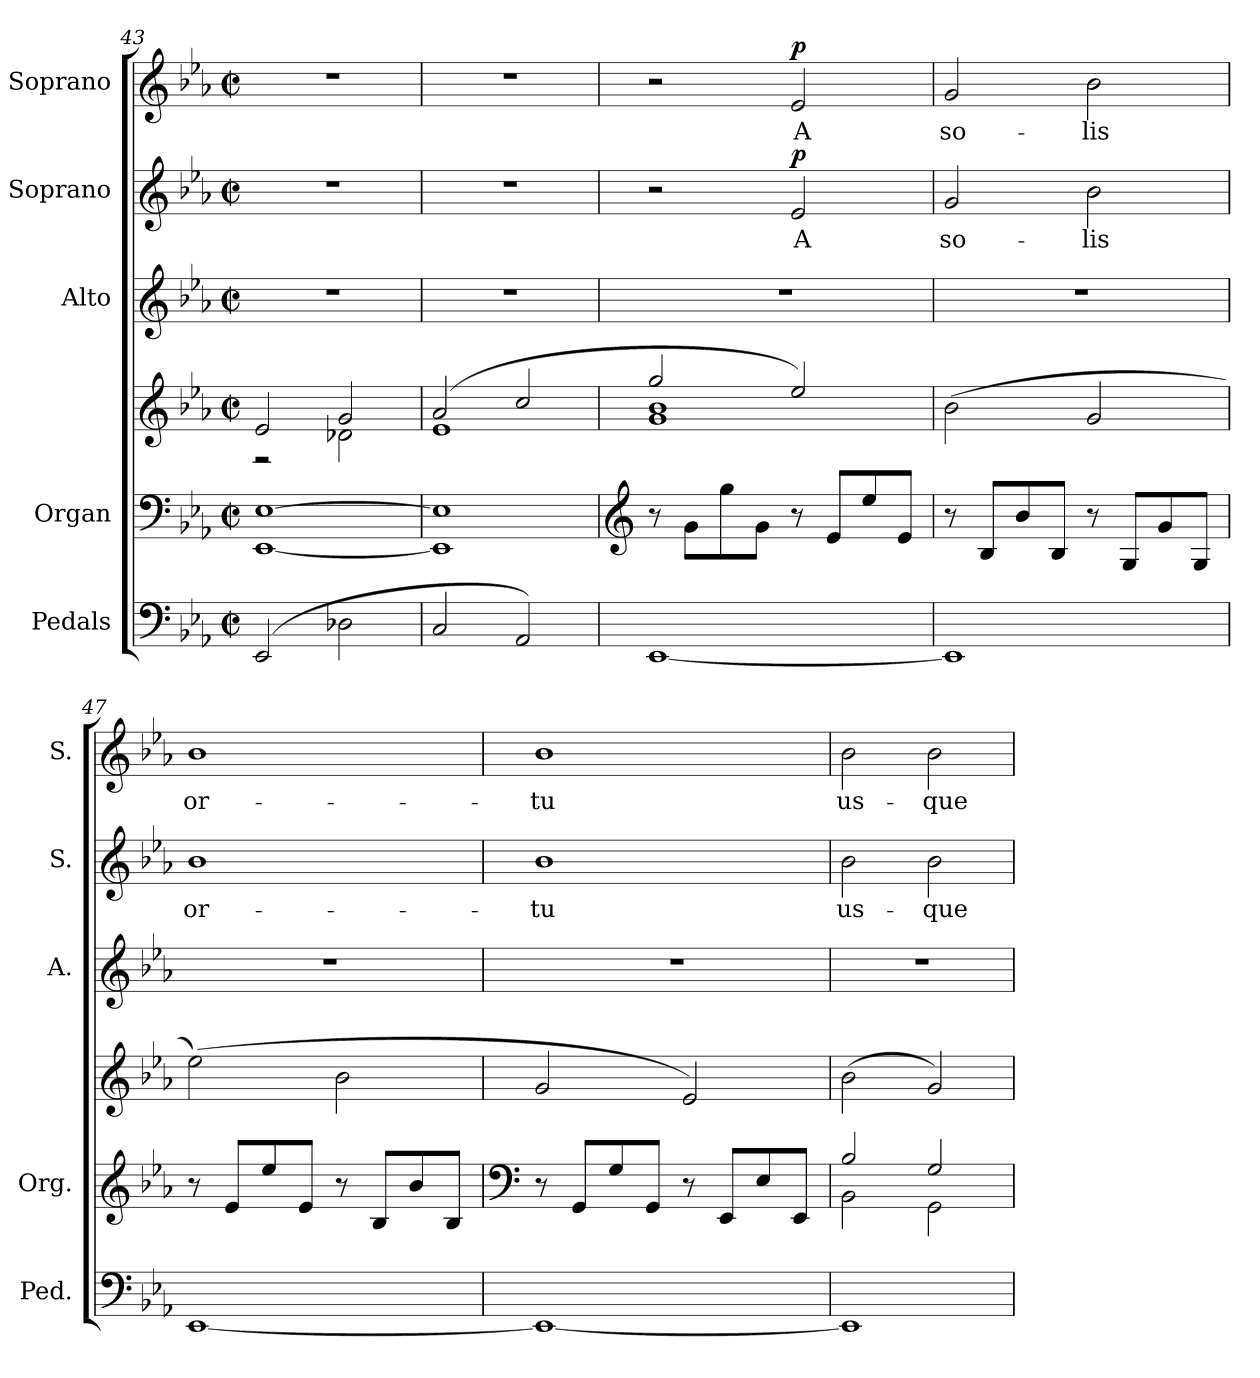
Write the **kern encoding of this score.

**kern	**kern	**kern	**kern	**kern	**text	**dynam	**kern	**text	**dynam
*part5	*part4	*part4	*part3	*part2	*part2	*part2	*part1	*part1	*part1
*staff6	*staff5	*staff4	*staff3	*staff2	*staff2	*staff2	*staff1	*staff1	*staff1
*I"Pedals	*I"Organ	*	*I"Alto	*I"Soprano	*	*	*I"Soprano	*	*
*I'Ped.	*I'Org.	*	*I'A.	*I'S.	*	*	*I'S.	*	*
*clefF4	*clefF4	*clefG2	*clefG2	*clefG2	*	*	*clefG2	*	*
*k[b-e-a-]	*k[b-e-a-]	*k[b-e-a-]	*k[b-e-a-]	*k[b-e-a-]	*	*	*k[b-e-a-]	*	*
*E-:	*E-:	*E-:	*E-:	*E-:	*	*	*E-:	*	*
*M2/2	*M2/2	*M2/2	*M2/2	*M2/2	*	*	*M2/2	*	*
*met(c|)	*met(c|)	*met(c|)	*met(c|)	*met(c|)	*	*	*met(c|)	*	*
=43	=43	=43	=43	=43	=43	=43	=43	=43	=43
*	*	*^	*	*	*	*	*	*	*
(2EE-i/	[1EE-i [1E-i	2e-i/	2r	1r	1r	.	.	1r	.	.
2D-Xi\	.	2gi/	2d-Xi\	.	.	.	.	.	.	.
=44	=44	=44	=44	=44	=44	=44	=44	=44	=44	=44
2Ci/	1EE-i] 1E-i]	(2a-i/	1e-i	1r	1r	.	.	1r	.	.
2AA-i/)	.	2cci/	.	.	.	.	.	.	.	.
=45	=45	=45	=45	=45	=45	=45	=45	=45	=45	=45
*	*clefG2	*	*	*	*	*	*	*	*	*
[1EE-i	8r	2ggi/	1gi 1b-i	1r	2r	.	.	2r	.	.
.	8gi\L	.	.	.	.	.	.	.	.	.
.	8ggi\	.	.	.	.	.	.	.	.	.
.	8gi\J	.	.	.	.	.	.	.	.	.
!	!	!	!	!	!	!LO:LY:b:color=#000000	!	!	!	!
!	!	!	!	!	!	!	!	!	!LO:LY:b:color=#000000	!
.	8r	2ee-i/)	.	.	2e-i/	A	p	2e-i/	A	p
.	8e-i/L	.	.	.	.	.	.	.	.	.
.	8ee-i/	.	.	.	.	.	.	.	.	.
.	8e-i/J	.	.	.	.	.	.	.	.	.
*	*	*v	*v	*	*	*	*	*	*	*
!!LO:LB:g=z
=46	=46	=46	=46	=46	=46	=46	=46	=46	=46
!	!	!	!	!	!LO:LY:b:color=#000000	!	!	!	!
!	!	!	!	!	!	!	!	!LO:LY:b:color=#000000	!
1EE-i]	8r	(2b-i\	1r	2gi/	so-	.	2gi/	so-	.
.	8B-i/L	.	.	.	.	.	.	.	.
.	8b-i/	.	.	.	.	.	.	.	.
.	8B-i/J	.	.	.	.	.	.	.	.
!	!	!	!	!	!LO:LY:b:color=#000000	!	!	!	!
!	!	!	!	!	!	!	!	!LO:LY:b:color=#000000	!
.	8r	2gi/	.	2b-i\	-lis	.	2b-i\	-lis	.
.	8Gi/L	.	.	.	.	.	.	.	.
.	8gi/	.	.	.	.	.	.	.	.
.	8Gi/J	.	.	.	.	.	.	.	.
=47	=47	=47	=47	=47	=47	=47	=47	=47	=47
!	!	!	!	!	!LO:LY:b:color=#000000	!	!	!	!
!	!	!	!	!	!	!	!	!LO:LY:b:color=#000000	!
[1EE-i	8r	(2ee-i\)	1r	1b-i	or-	.	1b-i	or-	.
.	8e-i/L	.	.	.	.	.	.	.	.
.	8ee-i/	.	.	.	.	.	.	.	.
.	8e-i/J	.	.	.	.	.	.	.	.
.	8r	2b-i\	.	.	.	.	.	.	.
.	8B-i/L	.	.	.	.	.	.	.	.
.	8b-i/	.	.	.	.	.	.	.	.
.	8B-i/J	.	.	.	.	.	.	.	.
=48	=48	=48	=48	=48	=48	=48	=48	=48	=48
*	*clefF4	*	*	*	*	*	*	*	*
!	!	!	!	!	!LO:LY:b:color=#000000	!	!	!	!
!	!	!	!	!	!	!	!	!LO:LY:b:color=#000000	!
1EE-i_	8r	2gi/	1r	1b-i	-tu	.	1b-i	-tu	.
.	8GGi/L	.	.	.	.	.	.	.	.
.	8Gi/	.	.	.	.	.	.	.	.
.	8GGi/J	.	.	.	.	.	.	.	.
.	8r	2e-i/)	.	.	.	.	.	.	.
.	8EE-i/L	.	.	.	.	.	.	.	.
.	8E-i/	.	.	.	.	.	.	.	.
.	8EE-i/J	.	.	.	.	.	.	.	.
=49	=49	=49	=49	=49	=49	=49	=49	=49	=49
*	*^	*	*	*	*	*	*	*	*
!	!	!	!	!	!	!LO:LY:b:color=#000000	!	!	!	!
!	!	!	!	!	!	!	!	!	!LO:LY:b:color=#000000	!
1EE-i]	2B-i/	2BB-i\	(2b-i\	1r	2b-i\	us-	.	2b-i\	us-	.
!	!	!	!	!	!	!LO:LY:b:color=#000000	!	!	!	!
!	!	!	!	!	!	!	!	!	!LO:LY:b:color=#000000	!
.	2Gi/	2GGi\	2gi/)	.	2b-i\	-que	.	2b-i\	-que	.
*	*v	*v	*	*	*	*	*	*	*	*
=	=	=	=	=	=	=	=	=	=
*-	*-	*-	*-	*-	*-	*-	*-	*-	*-
